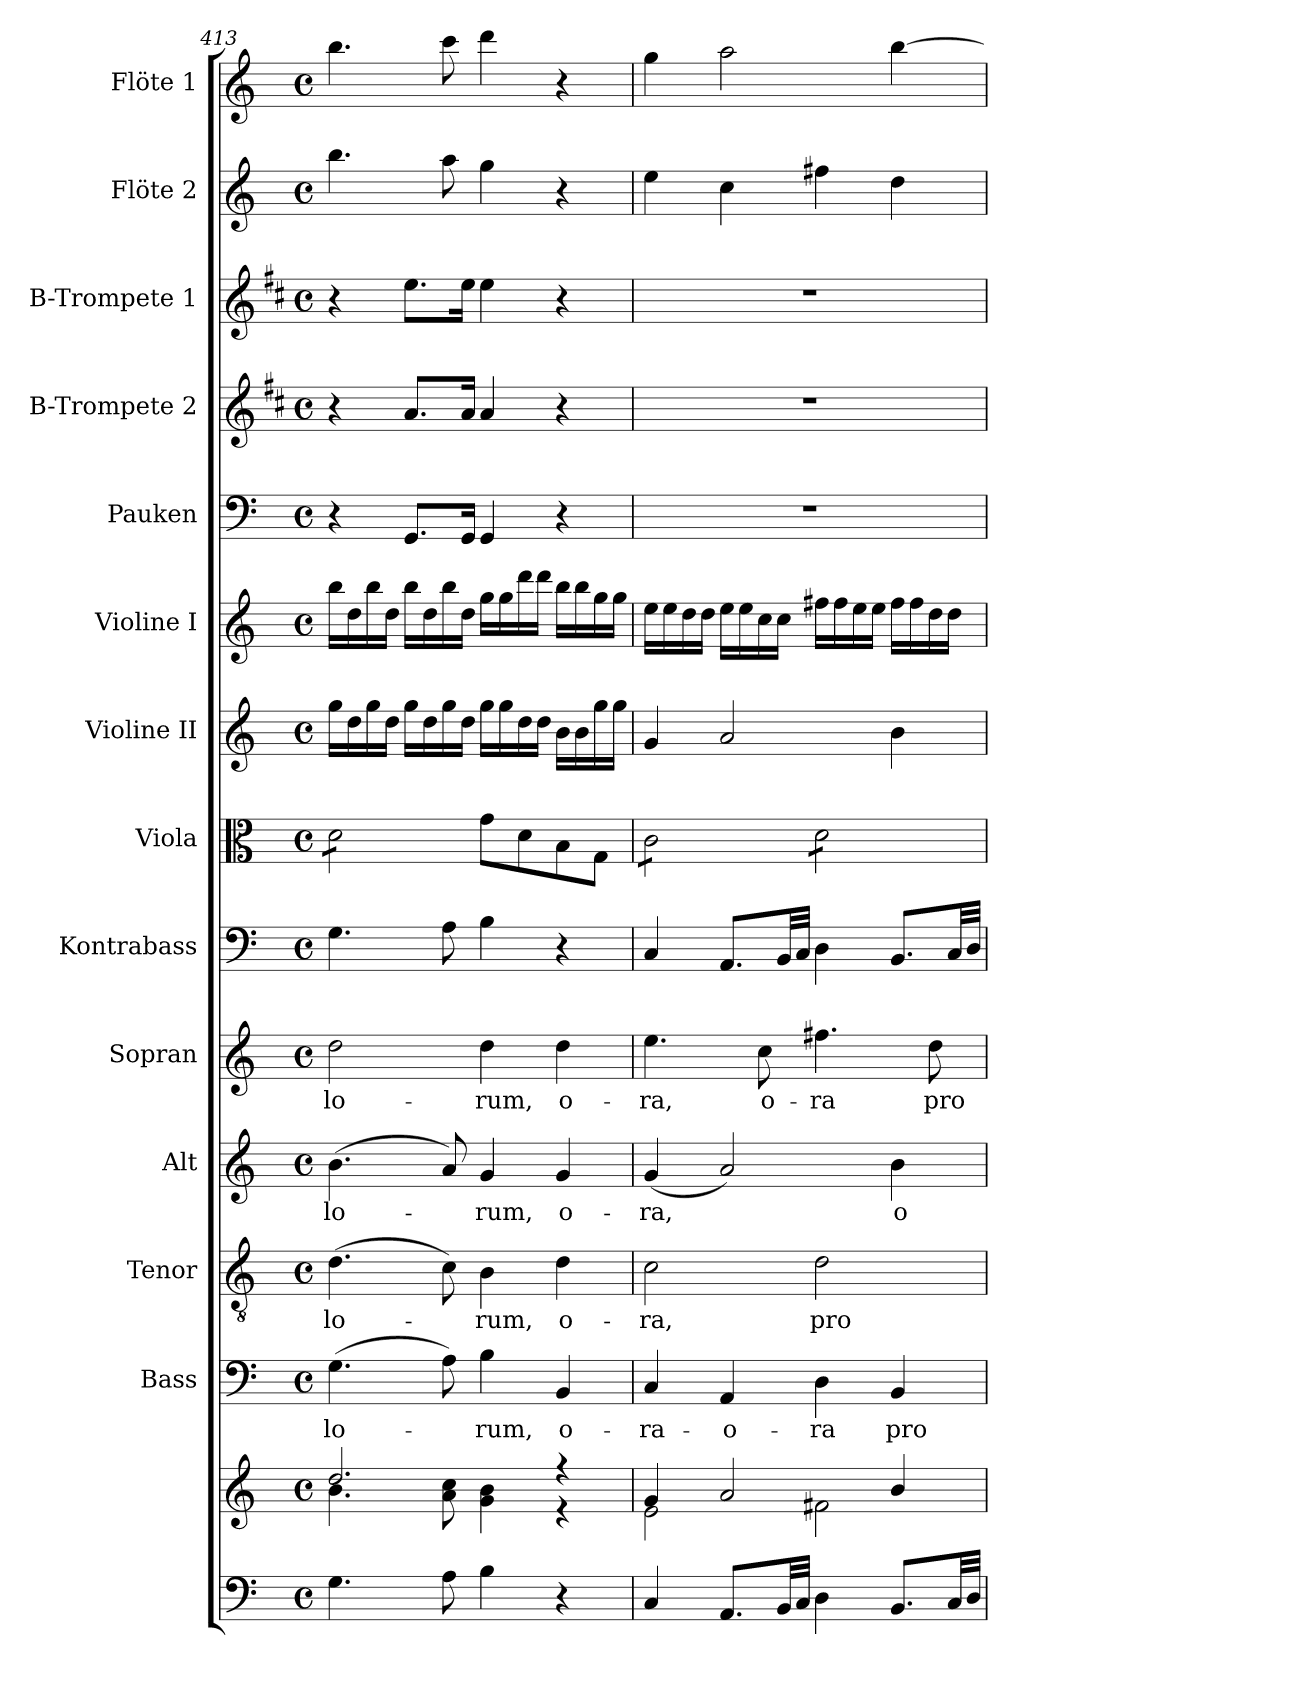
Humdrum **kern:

**kern	**kern	**kern	**text	**kern	**text	**kern	**text	**kern	**text	**kern	**kern	**kern	**kern	**kern	**kern	**kern	**kern	**kern
*part14	*part14	*part13	*part13	*part12	*part12	*part11	*part11	*part10	*part10	*part9	*part8	*part7	*part6	*part5	*part4	*part3	*part2	*part1
*staff15	*staff14	*staff13	*staff13	*staff12	*staff12	*staff11	*staff11	*staff10	*staff10	*staff9	*staff8	*staff7	*staff6	*staff5	*staff4	*staff3	*staff2	*staff1
*	*	*I"Bass	*	*I"Tenor	*	*I"Alt	*	*I"Sopran	*	*I"Kontrabass	*I"Viola	*I"Violine II	*I"Violine I	*I"Pauken	*I"B-Trompete 2	*I"B-Trompete 1	*I"Flöte 2	*I"Flöte 1
*	*	*I'B.	*	*I'T.	*	*I'A.	*	*I'S.	*	*I'Kb.	*I'Vla.	*I'Vl. II	*I'Vl. I	*I'Pk.	*I'B Trp. 2	*I'B Trp. 1	*I'Fl. 2	*I'Fl. 1
!!LO:PB:g=z
*clefF4	*clefG2	*clefF4	*	*clefGv2	*	*clefG2	*	*clefG2	*	*clefF4	*clefC3	*clefG2	*clefG2	*clefF4	*clefG2	*clefG2	*clefG2	*clefG2
*	*	*	*	*	*	*	*	*	*	*ITrd7c12	*	*	*	*	*ITrd1c2	*ITrd1c2	*	*
*k[]	*k[]	*k[]	*	*k[]	*	*k[]	*	*k[]	*	*k[]	*k[]	*k[]	*k[]	*k[]	*k[]	*k[]	*k[]	*k[]
*C:	*C:	*C:	*	*C:	*	*C:	*	*C:	*	*C:	*C:	*C:	*C:	*C:	*C:	*C:	*C:	*C:
*M4/4	*M4/4	*M4/4	*	*M4/4	*	*M4/4	*	*M4/4	*	*M4/4	*M4/4	*M4/4	*M4/4	*M4/4	*M4/4	*M4/4	*M4/4	*M4/4
*met(c)	*met(c)	*met(c)	*	*met(c)	*	*met(c)	*	*met(c)	*	*met(c)	*met(c)	*met(c)	*met(c)	*met(c)	*met(c)	*met(c)	*met(c)	*met(c)
=413	=413	=413	=413	=413	=413	=413	=413	=413	=413	=413	=413	=413	=413	=413	=413	=413	=413	=413
*	*^	*	*	*	*	*	*	*	*	*	*	*	*	*	*	*	*	*
!	!	!	!	!LO:LY:b	!	!LO:LY:b	!	!LO:LY:b	!	!LO:LY:b	!	!	!	!	!	!	!	!	!
*	*	*	*	*	*	*	*	*	*	*	*	*tremolo	*	*	*	*	*	*	*
4.G\	2.dd/	4.b\	(>4.G\	-lo-	(>4.d\	-lo-	(>4.b\	-lo-	2dd\	-lo-	4.GG\	8d\L	16gg\LL	16bb\LL	4r	4r	4r	4.bb\	4.bb\
.	.	.	.	.	.	.	.	.	.	.	.	.	16dd\	16dd\	.	.	.	.	.
.	.	.	.	.	.	.	.	.	.	.	.	8d\	16gg\	16bb\	.	.	.	.	.
.	.	.	.	.	.	.	.	.	.	.	.	.	16dd\JJ	16dd\JJ	.	.	.	.	.
.	.	.	.	.	.	.	.	.	.	.	.	8d\	16gg\LL	16bb\LL	8.GG/L	8.g/L	8.dd\L	.	.
.	.	.	.	.	.	.	.	.	.	.	.	.	16dd\	16dd\	.	.	.	.	.
8A\	.	8a\ 8cc\	8A\)	.	8c\)	.	8a/)	.	.	.	8AA\	8d\J	16gg\	16bb\	.	.	.	8aa\	8ccc\
*	*	*	*	*	*	*	*	*	*	*	*	*Xtremolo	*	*	*	*	*	*	*
.	.	.	.	.	.	.	.	.	.	.	.	.	16dd\JJ	16dd\JJ	16GG/Jk	16g/Jk	16dd\Jk	.	.
!	!	!	!	!LO:LY:b	!	!LO:LY:b	!	!LO:LY:b	!	!LO:LY:b	!	!	!	!	!	!	!	!	!
4B\	.	4g\ 4b\	4B\	-rum,	4B\	-rum,	4g/	-rum,	4dd\	-rum,	4BB\	8g\L	16gg\LL	16gg\LL	4GG/	4g/	4dd\	4gg\	4ddd\
.	.	.	.	.	.	.	.	.	.	.	.	.	16gg\	16gg\	.	.	.	.	.
.	.	.	.	.	.	.	.	.	.	.	.	8d\	16dd\	16ddd\	.	.	.	.	.
.	.	.	.	.	.	.	.	.	.	.	.	.	16dd\JJ	16ddd\JJ	.	.	.	.	.
!	!	!	!	!LO:LY:b	!	!LO:LY:b	!	!LO:LY:b	!	!LO:LY:b	!	!	!	!	!	!	!	!	!
4r	4r	4r	4BB/	o-	4d\	o-	4g/	o-	4dd\	o-	4r	8B\	16b\LL	16bb\LL	4r	4r	4r	4r	4r
.	.	.	.	.	.	.	.	.	.	.	.	.	16b\	16bb\	.	.	.	.	.
.	.	.	.	.	.	.	.	.	.	.	.	8G\J	16gg\	16gg\	.	.	.	.	.
.	.	.	.	.	.	.	.	.	.	.	.	.	16gg\JJ	16gg\JJ	.	.	.	.	.
=414	=414	=414	=414	=414	=414	=414	=414	=414	=414	=414	=414	=414	=414	=414	=414	=414	=414	=414	=414
!	!	!	!	!LO:LY:b	!	!LO:LY:b	!	!LO:LY:b	!	!LO:LY:b	!	!	!	!	!	!	!	!	!
*	*	*	*	*	*	*	*	*	*	*	*	*tremolo	*	*	*	*	*	*	*
4C/	4g/	2e\	4C/	-ra-	2c\	-ra,	(<4g/	-ra,	4.ee\	-ra,	4CC/	8c\L	4g/	16ee\LL	1r	1r	1r	4ee\	4gg\
.	.	.	.	.	.	.	.	.	.	.	.	.	.	16ee\	.	.	.	.	.
.	.	.	.	.	.	.	.	.	.	.	.	8c\	.	16dd\	.	.	.	.	.
.	.	.	.	.	.	.	.	.	.	.	.	.	.	16dd\JJ	.	.	.	.	.
!	!	!	!	!LO:LY:b	!	!	!	!	!	!	!	!	!	!	!	!	!	!	!
8.AA/L	2a/	.	4AA/	-o-	.	.	2a/)	.	.	.	8.AAA/L	8c\	2a/	16ee\LL	.	.	.	4cc\	2aa\
.	.	.	.	.	.	.	.	.	.	.	.	.	.	16ee\	.	.	.	.	.
!	!	!	!	!	!	!	!	!	!	!LO:LY:b	!	!	!	!	!	!	!	!	!
.	.	.	.	.	.	.	.	.	8cc\	o-	.	8c\J	.	16cc\	.	.	.	.	.
32BB/LL	.	.	.	.	.	.	.	.	.	.	32BBB/LL	.	.	16cc\JJ	.	.	.	.	.
32C/JJJ	.	.	.	.	.	.	.	.	.	.	32CC/JJJ	.	.	.	.	.	.	.	.
!	!	!	!	!LO:LY:b	!	!LO:LY:b	!	!	!	!LO:LY:b	!	!	!	!	!	!	!	!	!
4D\	.	2f#X\	4D\	-ra	2d\	pro	.	.	4.ff#X\	-ra	4DD\	8d\L	.	16ff#X\LL	.	.	.	4ff#X\	.
.	.	.	.	.	.	.	.	.	.	.	.	.	.	16ff#\	.	.	.	.	.
.	.	.	.	.	.	.	.	.	.	.	.	8d\	.	16ee\	.	.	.	.	.
.	.	.	.	.	.	.	.	.	.	.	.	.	.	16ee\JJ	.	.	.	.	.
!	!	!	!	!LO:LY:b	!	!	!	!LO:LY:b	!	!	!	!	!	!	!	!	!	!	!
8.BB/L	4b/	.	4BB/	pro	.	.	4b\	o-	.	.	8.BBB/L	8d\	4b\	16ff#\LL	.	.	.	4dd\	[4bb\
.	.	.	.	.	.	.	.	.	.	.	.	.	.	16ff#\	.	.	.	.	.
!	!	!	!	!	!	!	!	!	!	!LO:LY:b	!	!	!	!	!	!	!	!	!
.	.	.	.	.	.	.	.	.	8dd\	pro	.	8d\J	.	16dd\	.	.	.	.	.
*	*	*	*	*	*	*	*	*	*	*	*	*Xtremolo	*	*	*	*	*	*	*
32C/LL	.	.	.	.	.	.	.	.	.	.	32CC/LL	.	.	16dd\JJ	.	.	.	.	.
32D/JJJ	.	.	.	.	.	.	.	.	.	.	32DD/JJJ	.	.	.	.	.	.	.	.
*	*v	*v	*	*	*	*	*	*	*	*	*	*	*	*	*	*	*	*	*
=	=	=	=	=	=	=	=	=	=	=	=	=	=	=	=	=	=	=
*-	*-	*-	*-	*-	*-	*-	*-	*-	*-	*-	*-	*-	*-	*-	*-	*-	*-	*-
